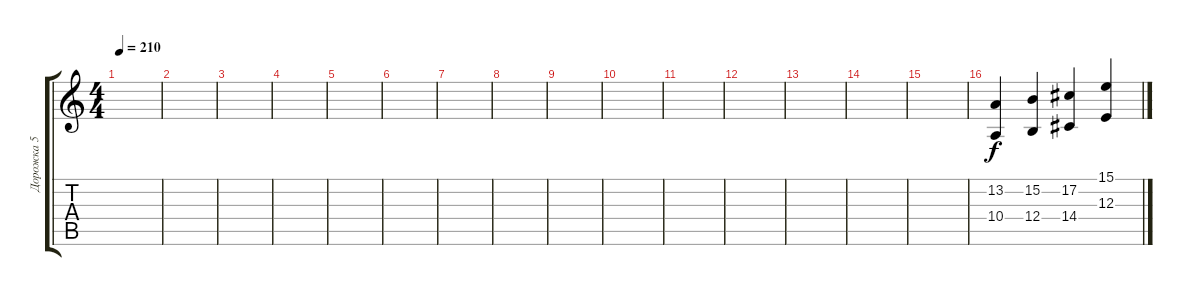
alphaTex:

\track ("Дорожка 5" "Дорожка 5") {instrument tremolostrings}
\staff {score tabs}
\tuning (Db4 Ab3 E3 B2 Gb2 Db2) {hide}
\ts (4 4)
\tempo 210
\clef g2
\ks c
|
|
|
|
|
|
|
|
|
|
|
|
|
|
|
(13.2 10.4).4 (15.2 12.4).4 (17.2 14.4).4 (15.1 12.3).4
